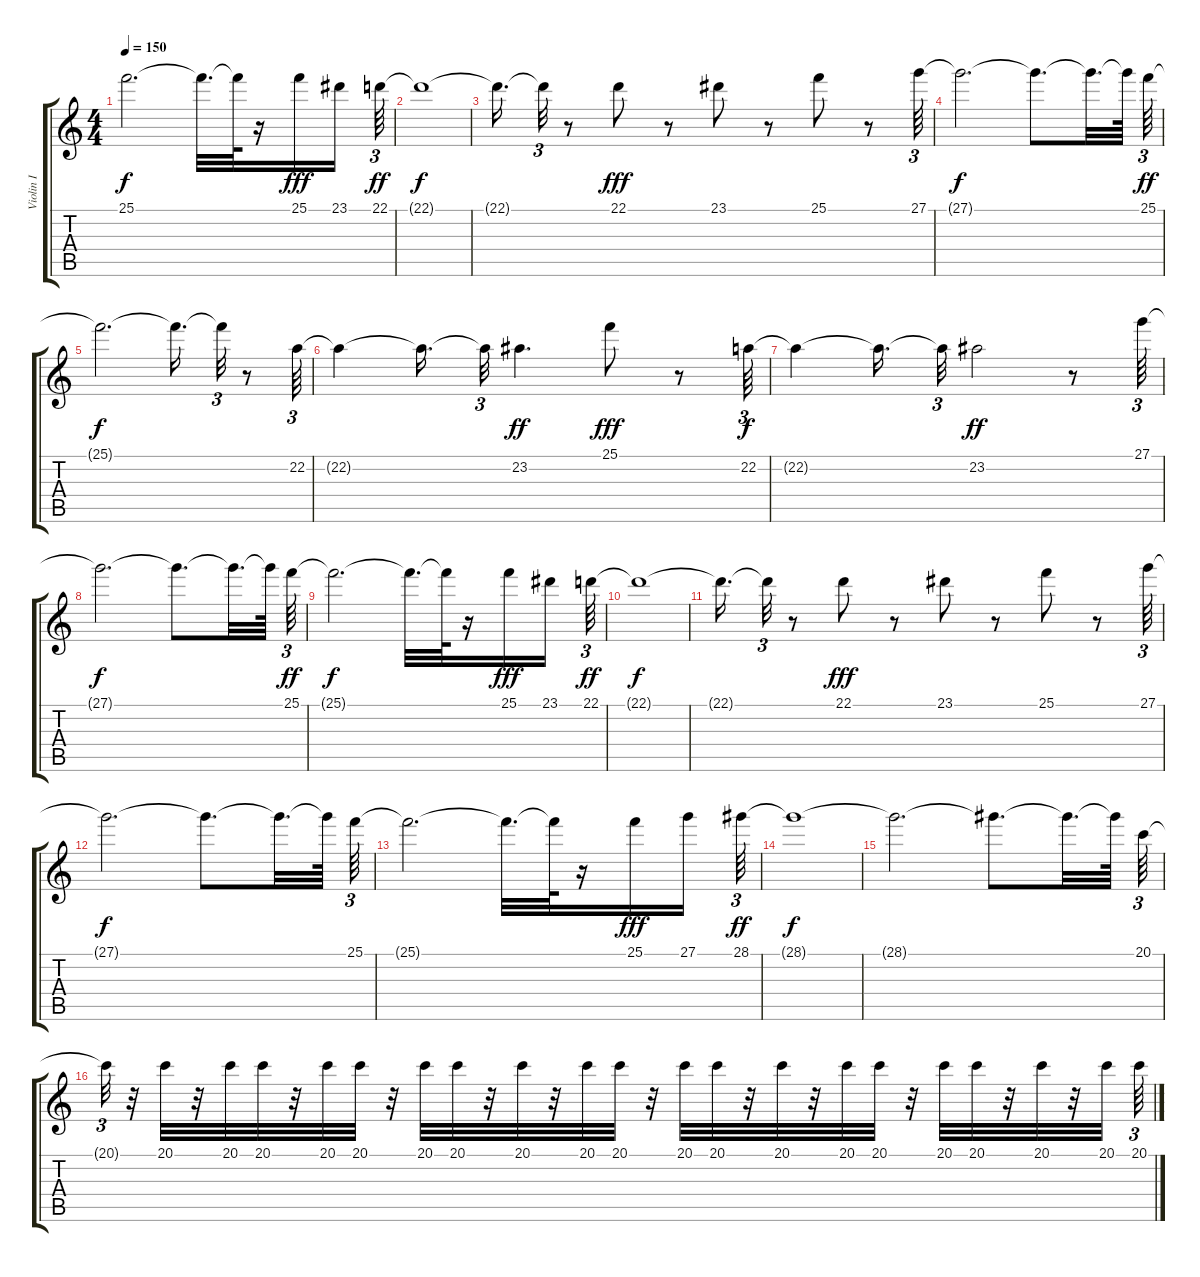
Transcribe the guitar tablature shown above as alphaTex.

\track ("Violin I  " "Violin I  ") {instrument stringensemble1}
\staff {score tabs}
\tuning (E4 B3 G3 D3 A2 E2) {hide}
\ts (4 4)
\tempo 150
\clef g2
\ks c
25.1{t}.2{d dy f} 25.1{t}.32{d} 25.1{t}.64 r.16 25.1.16{dy fff} 23.1.16 22.1.64{tu (3 2) dy ff} |
22.1{t}.1{dy f} |
22.1{t}.16{d} 22.1{t}.32{tu (3 2)} r.8 22.1.8{dy fff} r.8 23.1.8 r.8 25.1.8 r.8 27.1.64{tu (3 2) volume 13} |
27.1{t}.2{d dy f} 27.1{t}.8{d} 27.1{t}.32{d} 27.1{t}.64 25.1.64{tu (3 2) dy ff} |
25.1{t}.2{d dy f} 25.1{t}.16{d} 25.1{t}.32{tu (3 2)} r.8 22.2.64{tu (3 2) volume 13} |
22.2{t}.4 22.2{t}.16{d} 22.2{t}.32{tu (3 2)} 23.2.4{d dy ff} 25.1.8{dy fff} r.8 22.2.64{tu (3 2) dy f} |
22.2{t}.4 22.2{t}.16{d} 22.2{t}.32{tu (3 2)} 23.2.2{dy ff} r.8 27.1.64{tu (3 2)} |
27.1{t}.2{d dy f} 27.1{t}.8{d} 27.1{t}.32{d} 27.1{t}.64 25.1.64{tu (3 2) dy ff volume 13} |
25.1{t}.2{d dy f} 25.1{t}.32{d} 25.1{t}.64 r.16 25.1.16{dy fff} 23.1.16 22.1.64{tu (3 2) dy ff} |
22.1{t}.1{dy f} |
22.1{t}.16{d} 22.1{t}.32{tu (3 2)} r.8 22.1.8{dy fff} r.8 23.1.8 r.8 25.1.8 r.8 27.1.64{tu (3 2) volume 13} |
27.1{t}.2{d dy f} 27.1{t}.8{d} 27.1{t}.32{d} 27.1{t}.64 25.1.64{tu (3 2)} |
25.1{t}.2{d} 25.1{t}.32{d} 25.1{t}.64 r.16 25.1.16{dy fff} 27.1.16 28.1.64{tu (3 2) dy ff} |
28.1{t}.1{dy f} |
28.1{t}.2{d} 28.1{t}.8{d} 28.1{t}.32{d} 28.1{t}.64 20.1.64{tu (3 2) volume 10 instrument tremolostrings} |
20.1{t}.32{tu (3 2)} r.32 20.1.32 r.32 20.1.32 20.1.32 r.32 20.1.32 20.1.32 r.32 20.1.32 20.1.32 r.32 20.1.32 r.32 20.1.32 20.1.32 r.32 20.1.32 20.1.32 r.32 20.1.32 r.32 20.1.32 20.1.32 r.32 20.1.32 20.1.32 r.32 20.1.32 r.32 20.1.32 20.1.64{tu (3 2)}
